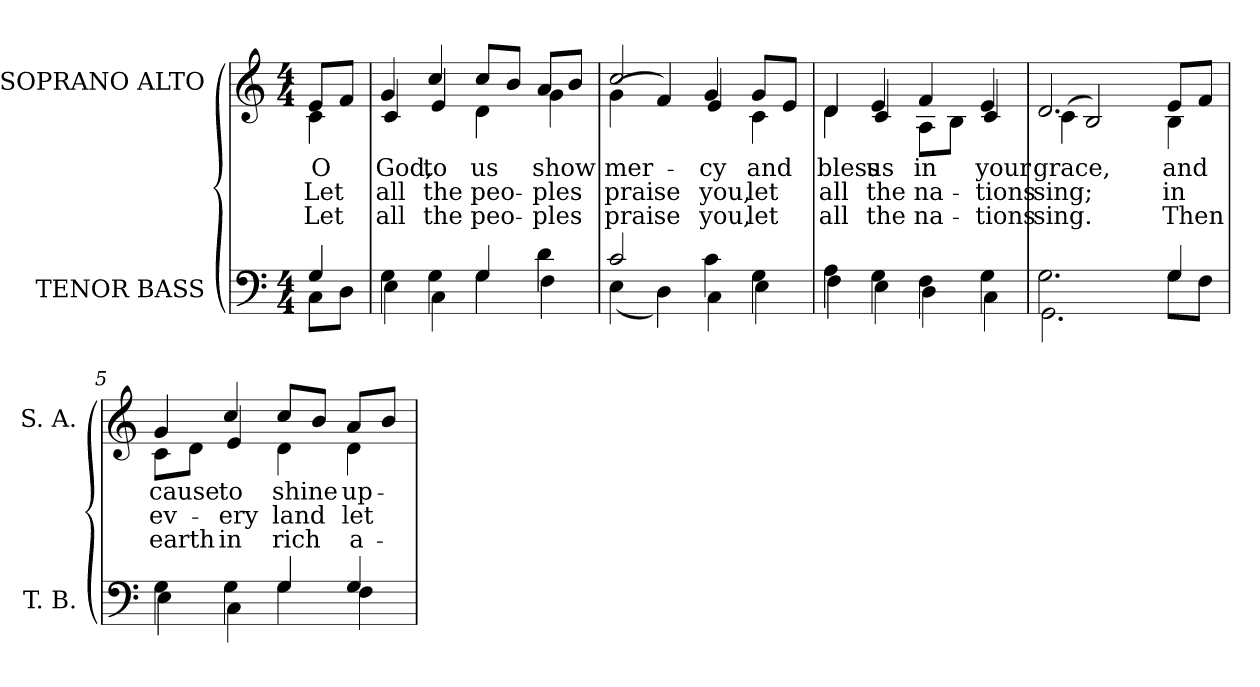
**kern	**kern	**text	**text	**text
*part2	*part1	*part1	*part1	*part1
*staff2	*staff1	*staff1	*staff1	*staff1
*I"TENOR BASS	*I"SOPRANO ALTO	*	*	*
*I'T. B.	*I'S. A.	*	*	*
!!LO:PB:g=z
*clefF4	*clefG2	*	*	*
*k[]	*k[]	*	*	*
*C:	*C:	*	*	*
*M4/4	*M4/4	*	*	*
=	=	=	=	=
*^	*	*	*	*
!	!	!LO:TX:b:cj:t=1	!	!	!
!	!	!LO:TX:b:cj:t=2	!	!	!
!	!	!LO:TX:b:cj:t=3	!	!	!
!	!	!	!LO:LY:b:color=#000000	!LO:LY:b:color=#000000	!LO:LY:b:color=#000000
*	*	*^	*	*	*
4Gi/	8Ci\L	8ei/L	4ci\	O	Let	Let
.	8Di\J	8fi/J	.	.	.	.
=	=	=	=	=	=	=
!	!	!	!	!LO:LY:b:color=#000000	!LO:LY:b:color=#000000	!LO:LY:b:color=#000000
4Gi\	4Ei\	4gi/	4ci/	God,	all	all
!	!	!	!	!LO:LY:b:color=#000000	!LO:LY:b:color=#000000	!LO:LY:b:color=#000000
4Gi\	4Ci\	4cci/	4ei/	to	the	the
!	!	!	!	!LO:LY:b:color=#000000	!LO:LY:b:color=#000000	!LO:LY:b:color=#000000
4Gi/	4Gi\	8cci/L	4di\	us	peo-	peo-
.	.	8bi/J	.	.	.	.
!	!	!	!	!LO:LY:b:color=#000000	!LO:LY:b:color=#000000	!LO:LY:b:color=#000000
4di\	4Fi\	8ai/L	4gi\	show	-ples	-ples
.	.	8bi/J	.	.	.	.
=1	=1	=1	=1	=1	=1	=1
!	!	!	!	!LO:LY:b:color=#000000	!LO:LY:b:color=#000000	!LO:LY:b:color=#000000
2ci/	(4Ei\	2cci/	(4gi\	mer-	praise	praise
.	4Di\)	.	4fi/)	.	.	.
!	!	!	!	!LO:LY:b:color=#000000	!LO:LY:b:color=#000000	!LO:LY:b:color=#000000
4ci\	4Ci\	4gi/	4ei/	-cy	you,	you,
!	!	!	!	!LO:LY:b:color=#000000	!LO:LY:b:color=#000000	!LO:LY:b:color=#000000
4Gi\	4Ei\	8gi/L	4ci\	and	let	let
.	.	8ei/J	.	.	.	.
=2	=2	=2	=2	=2	=2	=2
!	!	!	!	!LO:LY:b:color=#000000	!LO:LY:b:color=#000000	!LO:LY:b:color=#000000
4Ai\	4Fi\	4di/	4di\	bless	all	all
!	!	!	!	!LO:LY:b:color=#000000	!LO:LY:b:color=#000000	!LO:LY:b:color=#000000
4Gi\	4Ei\	4ei/	4ci/	us	the	the
!	!	!	!	!LO:LY:b:color=#000000	!LO:LY:b:color=#000000	!LO:LY:b:color=#000000
4Fi\	4Di\	4fi/	8Ai\L	in	na-	na-
.	.	.	8Bi\J	.	.	.
!	!	!	!	!LO:LY:b:color=#000000	!LO:LY:b:color=#000000	!LO:LY:b:color=#000000
4Gi\	4Ci\	4ei/	4ci/	your	-tions	-tions
=3	=3	=3	=3	=3	=3	=3
!	!	!	!	!LO:LY:b:color=#000000	!LO:LY:b:color=#000000	!LO:LY:b:color=#000000
2.Gi\	2.GGi\	2.di/	(4ci\	grace,	sing;	sing.
.	.	.	2Bi/)	.	.	.
!!LO:LB:g=z	!!
=4-	=4-	=4-	=4-	=4-	=4-	=4-
!	!	!	!	!LO:LY:b:color=#000000	!LO:LY:b:color=#000000	!LO:LY:b:color=#000000
4Gi/	8Gi\L	8ei/L	4Bi\	and	in	Then
.	8Fi\J	8fi/J	.	.	.	.
=5	=5	=5	=5	=5	=5	=5
!	!	!	!	!LO:LY:b:color=#000000	!LO:LY:b:color=#000000	!LO:LY:b:color=#000000
4Gi\	4Ei\	4gi/	8ci\L	cause	ev-	earth
.	.	.	8di\J	.	.	.
!	!	!	!	!LO:LY:b:color=#000000	!LO:LY:b:color=#000000	!LO:LY:b:color=#000000
4Gi\	4Ci\	4cci/	4ei/	to	-ery	in
!	!	!	!	!LO:LY:b:color=#000000	!LO:LY:b:color=#000000	!LO:LY:b:color=#000000
4Gi/	4Gi\	8cci/L	4di\	shine	land	rich
.	.	8bi/J	.	.	.	.
!	!	!	!	!LO:LY:b:color=#000000	!LO:LY:b:color=#000000	!LO:LY:b:color=#000000
4Gi/	4Fi\	8ai/L	4di\	up-	let	a-
.	.	8bi/J	.	.	.	.
*v	*v	*	*	*	*	*
*	*v	*v	*	*	*
=	=	=	=	=
*-	*-	*-	*-	*-
